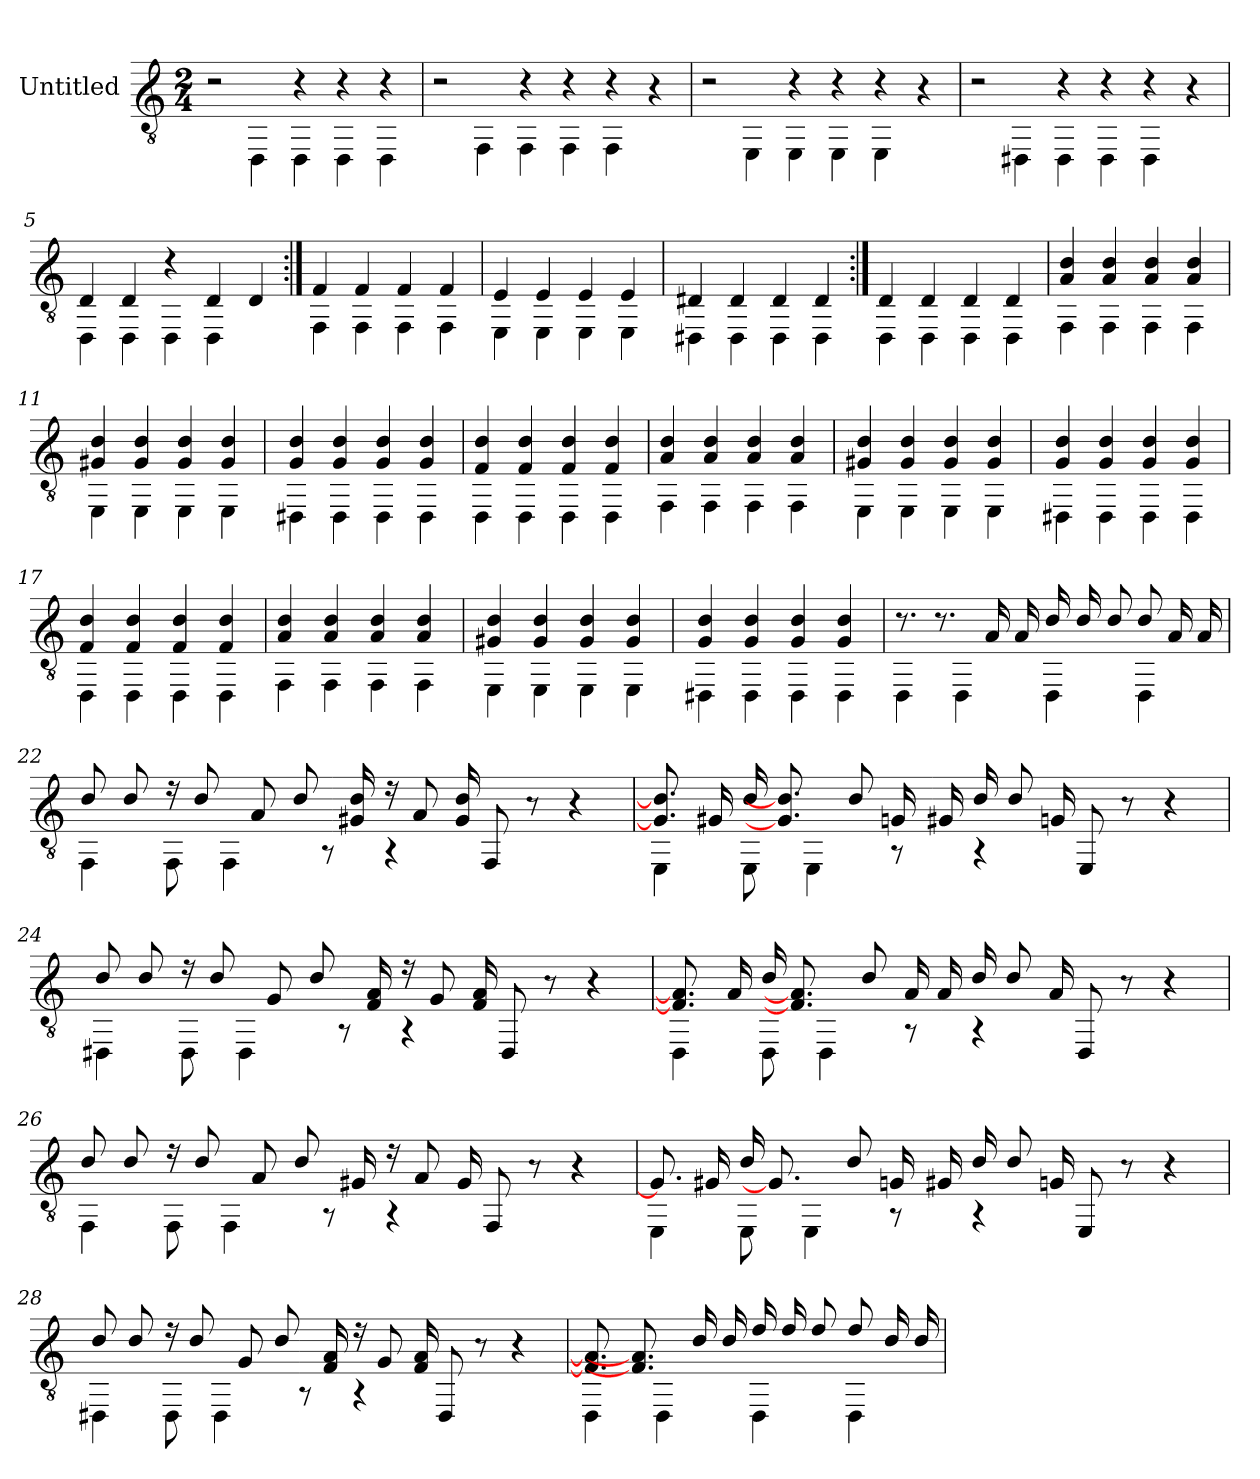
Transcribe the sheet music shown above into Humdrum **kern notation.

**kern
*part1
*staff1
*I"Untitled
*stria6
*clefGv2
*k[]
*M2/4
*MM88
=1
*^
2r	4ryy
.	4DD
4r	4DD
4r	4DD
4r	4DD
=2	=2
2r	4ryy
.	4FF
4r	4FF
4r	4FF
4r	4FF
4r	4ryy
=3	=3
2r	4ryy
.	4EE
4r	4EE
4r	4EE
4r	4EE
4r	4ryy
=4	=4
2r	4ryy
.	4DD#
4r	4DD#
4r	4DD#
4r	4DD#
4r	4ryy
=5	=5
4D	4DD
4D	4DD
4r	4DD
4D	4DD
4D	4ryy
=6:|!	=6:|!
4F	4FF
4F	4FF
4F	4FF
4F	4FF
=7	=7
4E	4EE
4E	4EE
4E	4EE
4E	4EE
=8	=8
4D#	4DD#
4D#	4DD#
4D#	4DD#
4D#	4DD#
=9:|!	=9:|!
4D	4DD
4D	4DD
4D	4DD
4D	4DD
=10	=10
4d 4A	4FF
4d 4A	4FF
4d 4A	4FF
4d 4A	4FF
=11	=11
4d 4G#	4EE
4d 4G#	4EE
4d 4G#	4EE
4d 4G#	4EE
=12	=12
4d 4G	4DD#
4d 4G	4DD#
4d 4G	4DD#
4d 4G	4DD#
=13	=13
4d 4F	4DD
4d 4F	4DD
4d 4F	4DD
4d 4F	4DD
=14	=14
4d 4A	4FF
4d 4A	4FF
4d 4A	4FF
4d 4A	4FF
=15	=15
4d 4G#	4EE
4d 4G#	4EE
4d 4G#	4EE
4d 4G#	4EE
=16	=16
4d 4G	4DD#
4d 4G	4DD#
4d 4G	4DD#
4d 4G	4DD#
=17	=17
4d 4F	4DD
4d 4F	4DD
4d 4F	4DD
4d 4F	4DD
=18	=18
4d 4A	4FF
4d 4A	4FF
4d 4A	4FF
4d 4A	4FF
=19	=19
4d 4G#	4EE
4d 4G#	4EE
4d 4G#	4EE
4d 4G#	4EE
=20	=20
4d 4G	4DD#
4d 4G	4DD#
4d 4G	4DD#
4d 4G	4DD#
=21	=21
8.r	4DD
8.r	.
.	4DD
16A	.
16A	.
16d	4DD
16d	.
8d	.
8d	4DD
16A	.
16A	.
=22	=22
8d	4FF
8d	.
16r	8FF
8d	.
.	4FF
8A	.
8d	.
.	8r
16d 16G#	.
16r	4r
8A	.
16d 16G#	.
2ryy	8FF
.	8r
.	4r
=23	=23
8.d] 8.G#]	4EE
16G#	.
16d	8EE
8.d] 8.G#]	.
.	4EE
8d	.
16G	8r
16G#	.
16d	4r
8d	.
16G	.
2ryy	8EE
.	8r
.	4r
=24	=24
8d	4DD#
8d	.
16r	8DD#
8d	.
.	4DD#
8G	.
8d	.
.	8r
16A 16F	.
16r	4r
8G	.
16A 16F	.
2ryy	8DD#
.	8r
.	4r
=25	=25
8.A] 8.F]	4DD
16A	.
16d	8DD
8.A] 8.F]	.
.	4DD
8d	.
16A	8r
16A	.
16d	4r
8d	.
16A	.
2ryy	8DD
.	8r
.	4r
=26	=26
8d	4FF
8d	.
16r	8FF
8d	.
.	4FF
8A	.
8d	.
.	8r
16G#	.
16r	4r
8A	.
16G#	.
2ryy	8FF
.	8r
.	4r
=27	=27
8.G#]	4EE
16G#	.
16d	8EE
8.G#]	.
.	4EE
8d	.
16G	8r
16G#	.
16d	4r
8d	.
16G	.
2ryy	8EE
.	8r
.	4r
=28	=28
8d	4DD#
8d	.
16r	8DD#
8d	.
.	4DD#
8G	.
8d	.
.	8r
16A 16F	.
16r	4r
8G	.
16A 16F	.
2ryy	8DD#
.	8r
.	4r
=29	=29
8.A] 8.F]	4DD
8.A] 8.F]	.
.	4DD
16d	.
16d	.
16f	4DD
16f	.
8f	.
8f	4DD
16d	.
16d	.
*v	*v
=
*-
